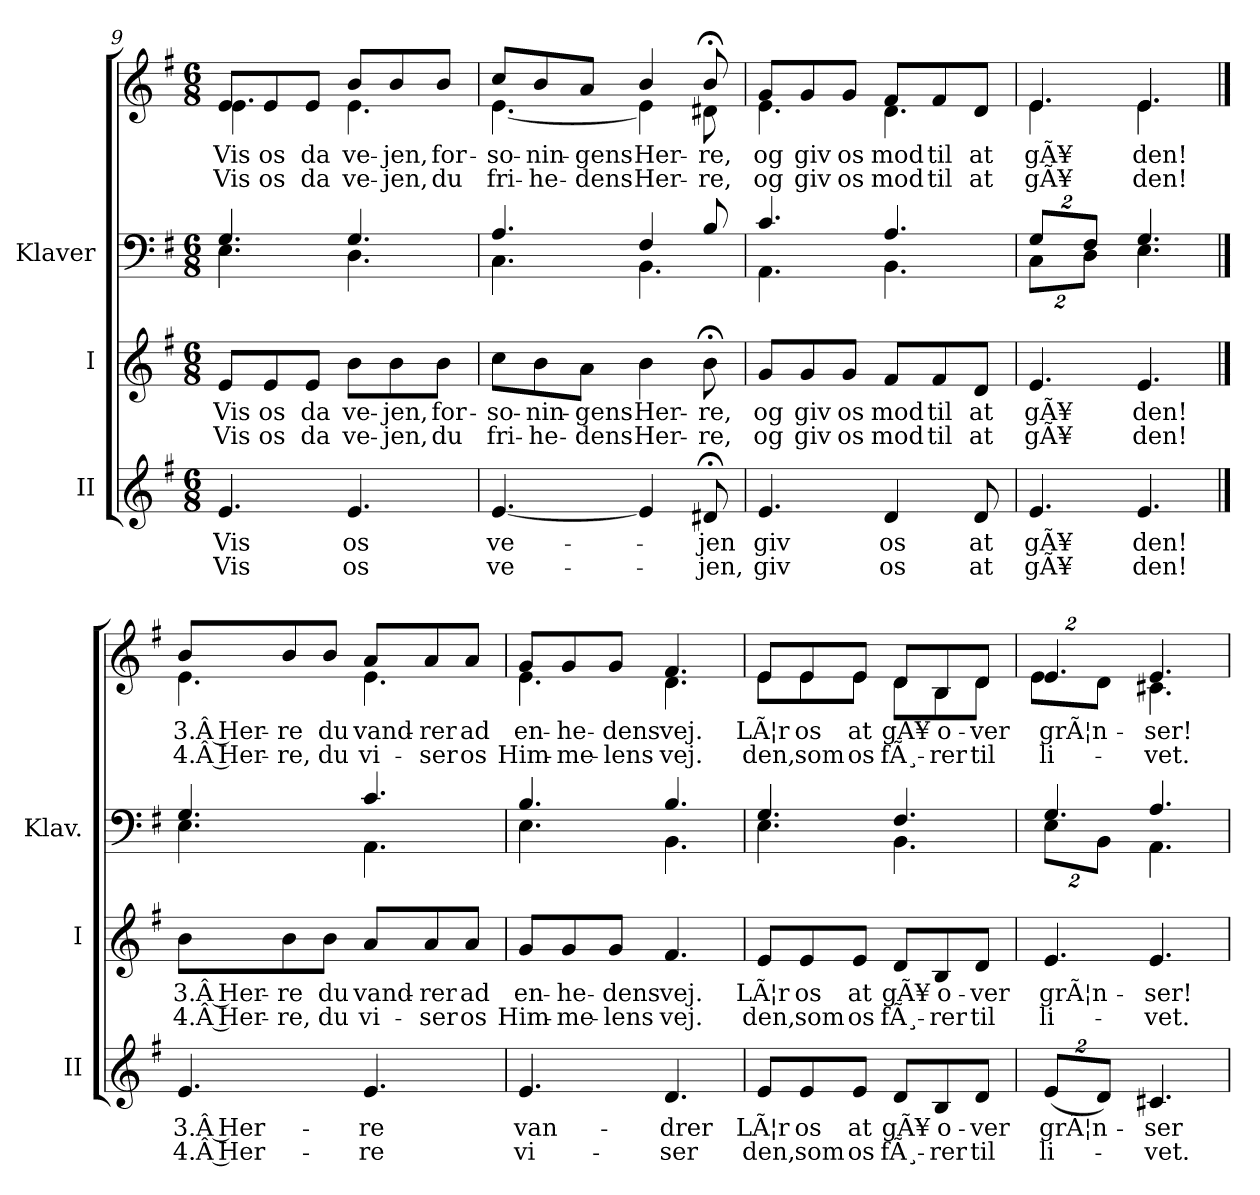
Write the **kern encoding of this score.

**kern	**text	**text	**kern	**text	**text	**kern	**kern	**text	**text
*part3	*part3	*part3	*part2	*part2	*part2	*part1	*part1	*part1	*part1
*staff4	*staff4	*staff4	*staff3	*staff3	*staff3	*staff2	*staff1	*staff1	*staff1
*I"II	*	*	*I"I	*	*	*I"Klaver	*	*	*
*I'II	*	*	*I'I	*	*	*I'Klav.	*	*	*
!!LO:PB:g=z
*clefG2	*	*	*clefG2	*	*	*clefF4	*clefG2	*	*
*k[f#]	*	*	*k[f#]	*	*	*k[f#]	*k[f#]	*	*
*M6/8	*	*	*M6/8	*	*	*M6/8	*M6/8	*	*
=9	=9	=9	=9	=9	=9	=9	=9	=9	=9
*	*	*	*	*	*	*^	*^	*	*
4.e/	Vis	Vis	8e/L	Vis	Vis	4.G/	4.E\	8e/L	4.e\	Vis	Vis
.	.	.	8e/	os	os	.	.	8e/	.	os	os
.	.	.	8e/J	da	da	.	.	8e/J	.	da	da
4.e/	os	os	8b\L	ve-	ve-	4.G/	4.D\	8b/L	4.e\	ve-	ve-
.	.	.	8b\	-jen,	-jen,	.	.	8b/	.	-jen,	-jen,
.	.	.	8b\J	for-	du	.	.	8b/J	.	for-	du
=10	=10	=10	=10	=10	=10	=10	=10	=10	=10	=10	=10
[4.e/	ve-	ve-	8cc\L	-so-	fri-	4.A/	4.C\	8cc/L	[4.e\	-so-	fri-
.	.	.	8b\	-nin-	-he-	.	.	8b/	.	-nin-	-he-
.	.	.	8a\J	-gens	-dens	.	.	8a/J	.	-gens	-dens
4e/]	.	.	4b\	Her-	Her-	4F#/	4.BB\	4b/	4e\]	Her-	Her-
8d#X;</	-jen	-jen,	8b;<\	-re,	-re,	8B/	.	8b;</	8d#X\	-re,	-re,
=11	=11	=11	=11	=11	=11	=11	=11	=11	=11	=11	=11
4.e/	giv	giv	8g/L	og	og	4.c/	4.AA\	8g/L	4.e\	og	og
.	.	.	8g/	giv	giv	.	.	8g/	.	giv	giv
.	.	.	8g/J	os	os	.	.	8g/J	.	os	os
4d/	os	os	8f#/L	mod	mod	4.A/	4.BB\	8f#/L	4.d\	mod	mod
.	.	.	8f#/	til	til	.	.	8f#/	.	til	til
8d/	at	at	8d/J	at	at	.	.	8d/J	.	at	at
=12	=12	=12	=12	=12	=12	=12	=12	=12	=12	=12	=12
*	*	*	*	*	*	*Xbrackettup	*	*	*	*	*
4.e/	gÃ¥	gÃ¥	4.e/	gÃ¥	gÃ¥	16%3G/L	16%3C\L	4.e/	4.e\	gÃ¥	gÃ¥
.	.	.	.	.	.	16%3F#/J	16%3D\J	.	.	.	.
4.e/	den!	den!	4.e/	den!	den!	4.G/	4.E\	4.e/	4.e\	den!	den!
!!LO:PB:g=z	!!
==	==	==	==	==	==	==	==	==	==	==	==
4.e/	3.Â Her-	4.Â Her-	8b\L	3.Â Her-	4.Â Her-	4.G/	4.E\	8b/L	4.e\	3.Â Her-	4.Â Her-
.	.	.	8b\	-re	-re,	.	.	8b/	.	-re	-re,
.	.	.	8b\J	du	du	.	.	8b/J	.	du	du
4.e/	-re	-re	8a/L	vand-	vi-	4.c/	4.AA\	8a/L	4.e\	vand-	vi-
.	.	.	8a/	-rer	-ser	.	.	8a/	.	-rer	-ser
.	.	.	8a/J	ad	os	.	.	8a/J	.	ad	os
=1	=1	=1	=1	=1	=1	=1	=1	=1	=1	=1	=1
4.e/	van-	vi-	8g/L	en-	Him-	4.B/	4.E\	8g/L	4.e\	en-	Him-
.	.	.	8g/	-he-	-me-	.	.	8g/	.	-he-	-me-
.	.	.	8g/J	-dens	-lens	.	.	8g/J	.	-dens	-lens
4.d/	-drer	-ser	4.f#/	vej.	vej.	4.B/	4.BB\	4.f#/	4.d\	vej.	vej.
=2	=2	=2	=2	=2	=2	=2	=2	=2	=2	=2	=2
8e/L	LÃ¦r	den,	8e/L	LÃ¦r	den,	4.G/	4.E\	8e/L	8e\L	LÃ¦r	den,
8e/	os	som	8e/	os	som	.	.	8e/	8e\	os	som
8e/J	at	os	8e/J	at	os	.	.	8e/J	8e\J	at	os
8d/L	gÃ¥	fÃ¸-	8d/L	gÃ¥	fÃ¸-	4.F#/	4.BB\	8d/L	8d\L	gÃ¥	fÃ¸-
8B/	o-	-rer	8B/	o-	-rer	.	.	8B/	8B\	o-	-rer
8d/J	-ver	til	8d/J	-ver	til	.	.	8d/J	8d\J	-ver	til
=3	=3	=3	=3	=3	=3	=3	=3	=3	=3	=3	=3
*Xbrackettup	*	*	*	*	*	*	*	*	*Xbrackettup	*	*
(<16%3e/L	grÃ¦n-	li-	4.e/	grÃ¦n-	li-	4.G/	16%3E\L	4.e/	16%3e\L	grÃ¦n-	li-
16%3d/J)	.	.	.	.	.	.	16%3BB\J	.	16%3d\J	.	.
4.c#X/	-ser	-vet.	4.e/	-ser!	-vet.	4.A/	4.AA\	4.e/	4.c#X\	-ser!	-vet.
*	*	*	*	*	*	*v	*v	*	*	*	*
*	*	*	*	*	*	*	*v	*v	*	*
=	=	=	=	=	=	=	=	=	=
*-	*-	*-	*-	*-	*-	*-	*-	*-	*-
